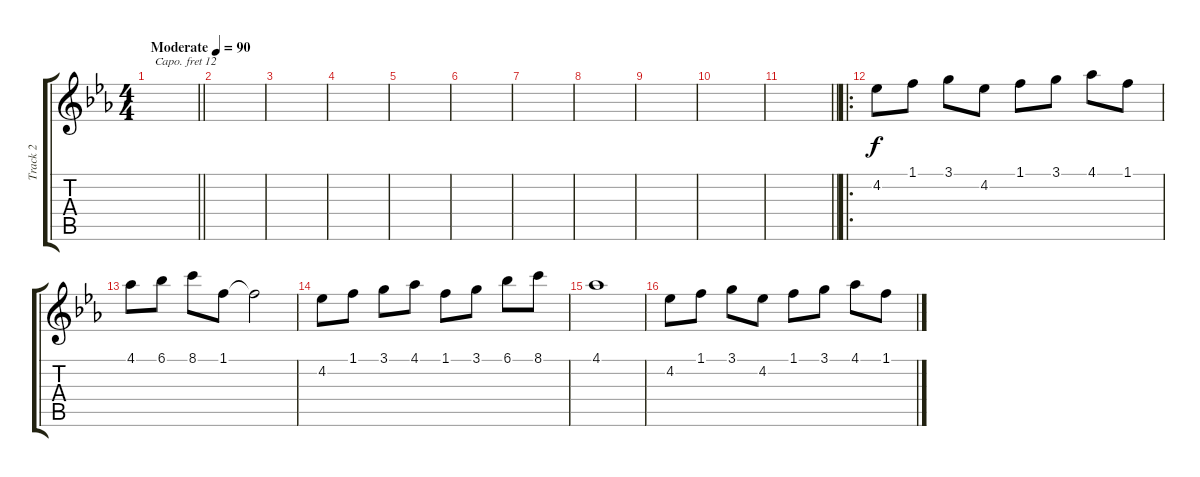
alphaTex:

\track ("Track 2" "Track 2") {instrument flute}
\staff {score tabs}
\capo 12
\tuning (E4 B3 G3 D3 A2 E2) {hide}
\ts (4 4)
\tempo (90 "Moderate")
\clef g2
\barLineRight lightlight
\ks eb
|
|
|
|
|
|
|
|
|
|
\barLineRight lightlight
|
\ro
4.2.8 1.1.8 3.1.8 4.2.8 1.1.8 3.1.8 4.1.8 1.1.8 |
4.1.8 6.1.8 8.1.8 1.1.8 1.1{t}.2 |
4.2.8 1.1.8 3.1.8 4.1.8 1.1.8 3.1.8 6.1.8 8.1.8 |
4.1.1 |
4.2.8 1.1.8 3.1.8 4.2.8 1.1.8 3.1.8 4.1.8 1.1.8
